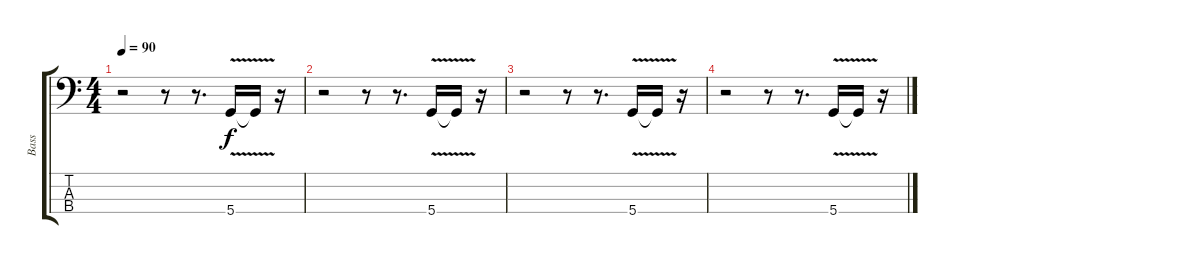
\track ("Bass" "Bass") {instrument electricbassfinger}
\staff {score tabs}
\tuning (G2 D2 A1 D1) {hide}
\ts (4 4)
\tempo 90
\clef f4
\ks c
r.2{dy f} r.8 r.8{d} 5.4{v}.16 5.4{t}.16 r.16 |
r.2 r.8 r.8{d} 5.4{v}.16 5.4{t}.16 r.16 |
r.2 r.8 r.8{d} 5.4{v}.16 5.4{t}.16 r.16 |
r.2 r.8 r.8{d} 5.4{v}.16 5.4{t}.16 r.16
